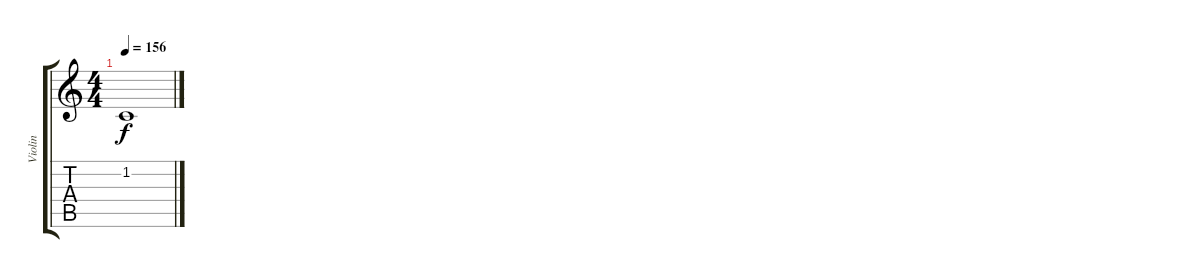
\track ("Violin" "Violin") {instrument violin}
\staff {score tabs}
\tuning (E4 B3 G3 D3 A2 E2) {hide}
\ts (4 4)
\tempo 156
\clef g2
\ks c
1.2.1{dy f}
